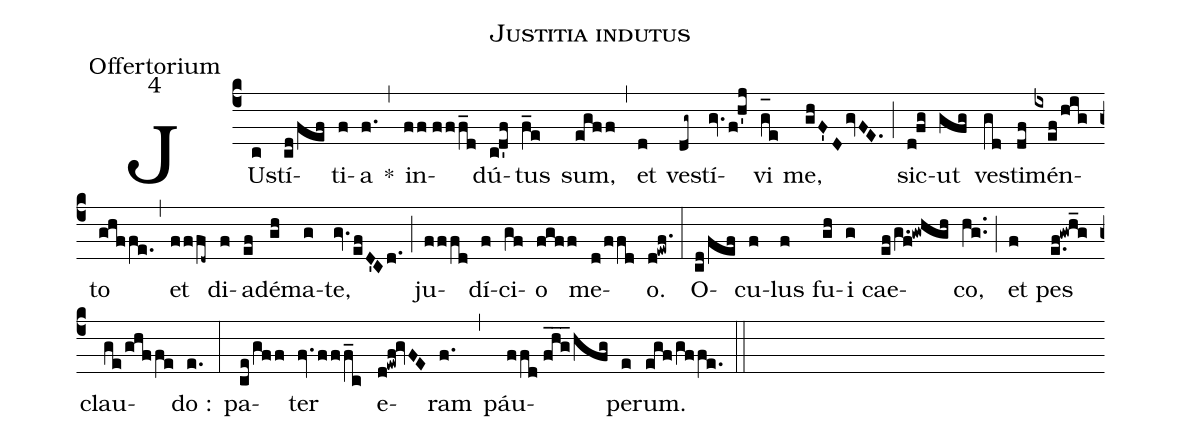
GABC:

name:Justitia indutus;
office-part:Offertorium;
mode:4;
%%
(c4) JU(c)stí(cd/fef)ti(f)a(f.) *(,) in(ff//fff_d)dú(cd'f)tus(f_e) sum,(egff) (,) et(d) ve(dg~)stí(gv.f!h'j)vi(g_[oh:h]e) me,(ghF'DgvFE.) (;) sic(d!fg)ut(gfg) ve(gd)sti(df)mén(ixef/hig)to(ghffe.) (,) et(fffd~) di(f)a(ef)dé(gh)ma(g)te,(gv.efD'Cd.) (;) ju(fffd)dí(f)ci(gf)o(fgff) me(d/ffd)o.(d!ewf.) (:) O(cd/fef)cu(f)lus(f) fu(gh)i(g) cae(ef/g.f!gwhgh)co,(hg..) (;) et(f) pes(e.f!gwh_g) clau(ge/ghffe)do :(e.) (:) pa(ce/gff)ter(fv.fff_c) e(d!ewf!gvFE)ram(f.) (,) páu(ffd//fhg___/hfg)pe(e)rum.(egf/gffe.) (::)
